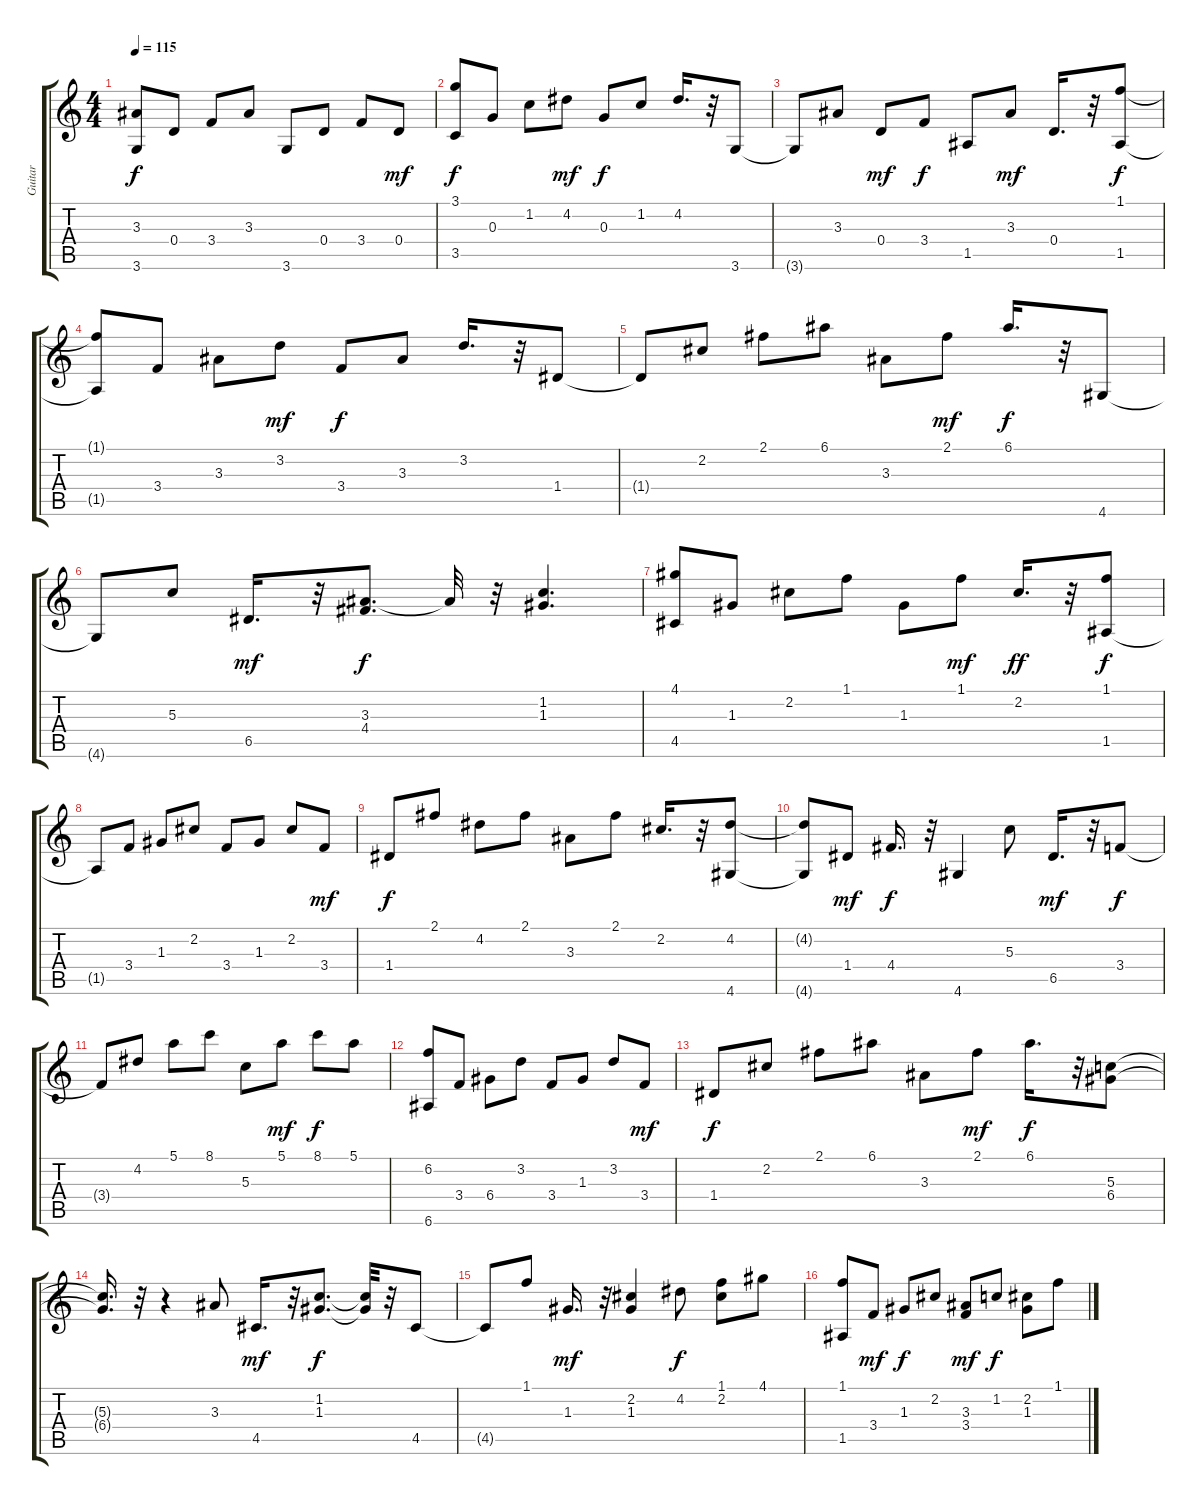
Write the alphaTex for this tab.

\track ("Guitar" "Guitar") {instrument acousticguitarsteel}
\staff {score tabs}
\tuning (E4 B3 G3 D3 A2 E2) {hide}
\ts (4 4)
\tempo 115
\clef g2
\ks c
(3.3{t} 3.6{t}).8{dy f} 0.4.8 3.4.8 3.3.8 3.6.8 0.4.8 3.4.8 0.4.8{dy mf} |
(3.1 3.5).8{dy f} 0.3.8 1.2.8 4.2.8{dy mf} 0.3.8{dy f} 1.2.8 4.2.16{d} r.32 3.6.8 |
3.6{t}.8 3.3.8 0.4.8{dy mf} 3.4.8{dy f} 1.5.8 3.3.8{dy mf} 0.4.16{d} r.32 (1.1 1.5).8{dy f} |
(1.1{t} 1.5{t}).8 3.4.8 3.3.8 3.2.8{dy mf} 3.4.8{dy f} 3.3.8 3.2.16{d} r.32 1.4.8 |
1.4{t}.8 2.2.8 2.1.8 6.1.8 3.3.8 2.1.8{dy mf} 6.1.16{d dy f} r.32 4.6.8 |
4.6{t}.8 5.3.8 6.5.16{d dy mf} r.32 (3.3 4.4).8{d dy f} 3.3{t}.32 r.32 (1.2 1.3).4{d} |
(4.1 4.5).8 1.3.8 2.2.8 1.1.8 1.3.8 1.1.8{dy mf} 2.2.16{d dy ff} r.32 (1.1 1.5).8{dy f} |
1.5{t}.8 3.4.8 1.3.8 2.2.8 3.4.8 1.3.8 2.2.8 3.4.8{dy mf} |
1.4.8{dy f} 2.1.8 4.2.8 2.1.8 3.3.8 2.1.8 2.2.16{d} r.32 (4.2 4.6).8 |
(4.2{t} 4.6{t}).8 1.4.8{dy mf} 4.4.16{d dy f} r.32 4.6.4 5.3.8 6.5.16{d dy mf} r.32 3.4.8{dy f} |
3.4{t}.8 4.2.8 5.1.8 8.1.8 5.3.8 5.1.8{dy mf} 8.1.8{dy f} 5.1.8 |
(6.2 6.6).8 3.4.8 6.4.8 3.2.8 3.4.8 1.3.8 3.2.8 3.4.8{dy mf} |
1.4.8{dy f} 2.2.8 2.1.8 6.1.8 3.3.8 2.1.8{dy mf} 6.1.16{d dy f} r.32 (5.3 6.4).8 |
(5.3{t} 6.4{t}).16{d} r.32 r.4 3.3.8 4.5.16{d dy mf} r.32 (1.2 1.3).8{d dy f} (1.2{t} 1.3{t}).32 r.32 4.5.8 |
4.5{t}.8 1.1.8 1.3.16{d dy mf} r.32 (2.2 1.3).4 4.2.8{dy f} (1.1 2.2).8 4.1.8 |
(1.1 1.5).8 3.4.8{dy mf} 1.3.8{dy f} 2.2.8 (3.3 3.4).8{dy mf} 1.2.8{dy f} (2.2 1.3).8 1.1.8
